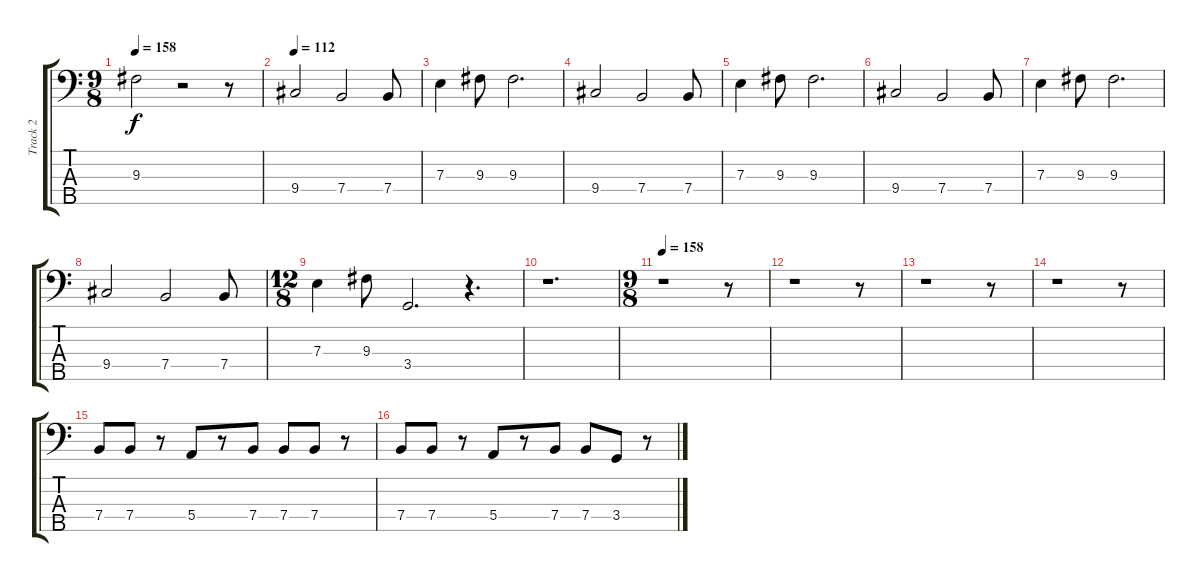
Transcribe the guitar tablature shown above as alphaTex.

\track ("Track 2" "Track 2") {instrument electricbassfinger}
\staff {score tabs}
\tuning (G2 D2 A1 E1 B0) {hide}
\ts (9 8)
\tempo 158
\clef f4
\ks c
9.3{t}.2{dy f} r.2 r.8 |
\tempo 112
9.4.2 7.4.2 7.4.8 |
7.3.4 9.3.8 9.3.2{d} |
9.4.2 7.4.2 7.4.8 |
7.3.4 9.3.8 9.3.2{d} |
9.4.2 7.4.2 7.4.8 |
7.3.4 9.3.8 9.3.2{d} |
9.4.2 7.4.2 7.4.8 |
\ts (12 8)
7.3.4 9.3.8 3.4.2{d} r.4{d} |
r.1{d} |
\ts (9 8)
\tempo 158
r.1 r.8 |
r.1 r.8 |
r.1 r.8 |
r.1 r.8 |
7.4.8 7.4.8 r.8 5.4.8 r.8 7.4.8 7.4.8 7.4.8 r.8 |
7.4.8 7.4.8 r.8 5.4.8 r.8 7.4.8 7.4.8 3.4.8 r.8
